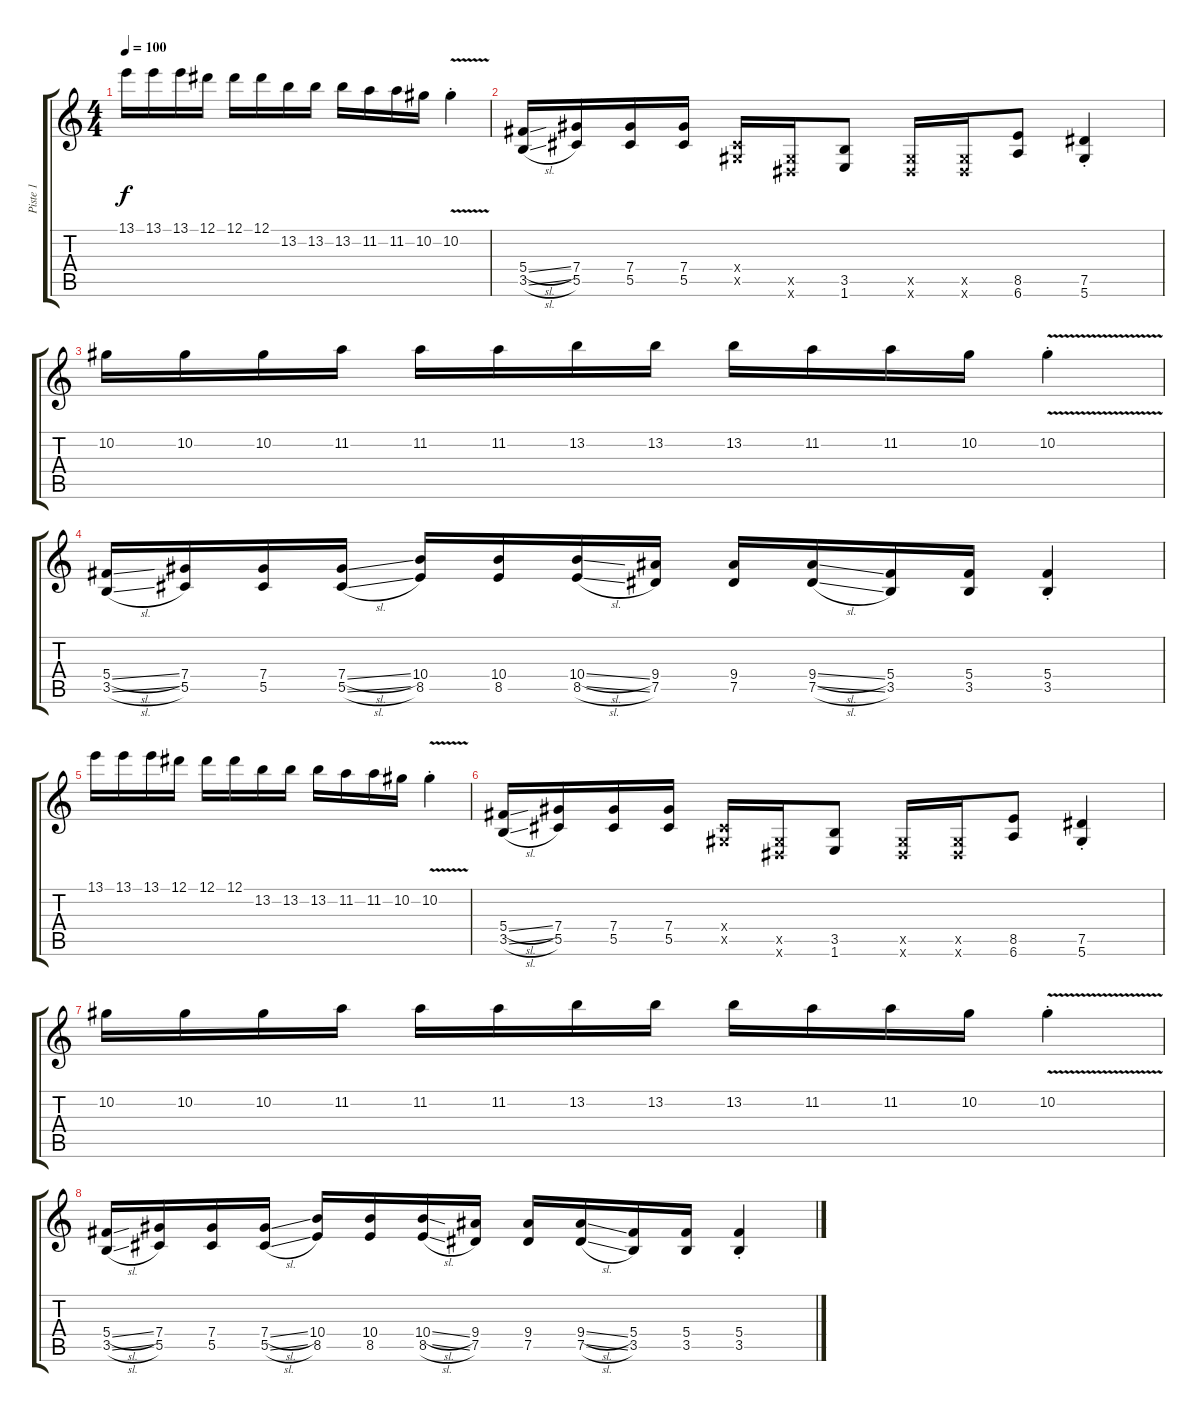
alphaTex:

\track ("Piste 1" "Piste 1") {instrument distortionguitar}
\staff {score tabs}
\tuning (Eb4 Bb3 Gb3 Db3 Ab2 Eb2) {hide}
\ts (4 4)
\tempo 100
\clef g2
\ks c
13.1.16{dy f} 13.1.16 13.1.16 12.1.16 12.1.16 12.1.16 13.2.16 13.2.16 13.2.16 11.2.16 11.2.16 10.2.16 10.2{v st}.4 |
(5.4{sl} 3.5{sl}).16 (7.4 5.5).16 (7.4 5.5).16 (7.4 5.5).16 (0.4{x} 0.5{x}).16 (0.5{x} 0.6{x}).16 (3.5 1.6).8 (0.5{x} 0.6{x}).16 (0.5{x} 0.6{x}).16 (8.5 6.6).8 (7.5{st} 5.6{st}).4 |
10.2.16 10.2.16 10.2.16 11.2.16 11.2.16 11.2.16 13.2.16 13.2.16 13.2.16 11.2.16 11.2.16 10.2.16 10.2{v st}.4 |
(5.4{sl} 3.5{sl}).16 (7.4 5.5).16 (7.4 5.5).16 (7.4{sl} 5.5{sl}).16 (10.4 8.5).16 (10.4 8.5).16 (10.4{sl} 8.5{sl}).16 (9.4 7.5).16 (9.4 7.5).16 (9.4{sl} 7.5{sl}).16 (5.4 3.5).16 (5.4 3.5).16 (5.4{st} 3.5{st}).4 |
13.1.16 13.1.16 13.1.16 12.1.16 12.1.16 12.1.16 13.2.16 13.2.16 13.2.16 11.2.16 11.2.16 10.2.16 10.2{v st}.4 |
(5.4{sl} 3.5{sl}).16 (7.4 5.5).16 (7.4 5.5).16 (7.4 5.5).16 (0.4{x} 0.5{x}).16 (0.5{x} 0.6{x}).16 (3.5 1.6).8 (0.5{x} 0.6{x}).16 (0.5{x} 0.6{x}).16 (8.5 6.6).8 (7.5{st} 5.6{st}).4 |
10.2.16 10.2.16 10.2.16 11.2.16 11.2.16 11.2.16 13.2.16 13.2.16 13.2.16 11.2.16 11.2.16 10.2.16 10.2{v st}.4 |
(5.4{sl} 3.5{sl}).16 (7.4 5.5).16 (7.4 5.5).16 (7.4{sl} 5.5{sl}).16 (10.4 8.5).16 (10.4 8.5).16 (10.4{sl} 8.5{sl}).16 (9.4 7.5).16 (9.4 7.5).16 (9.4{sl} 7.5{sl}).16 (5.4 3.5).16 (5.4 3.5).16 (5.4{st} 3.5{st}).4
